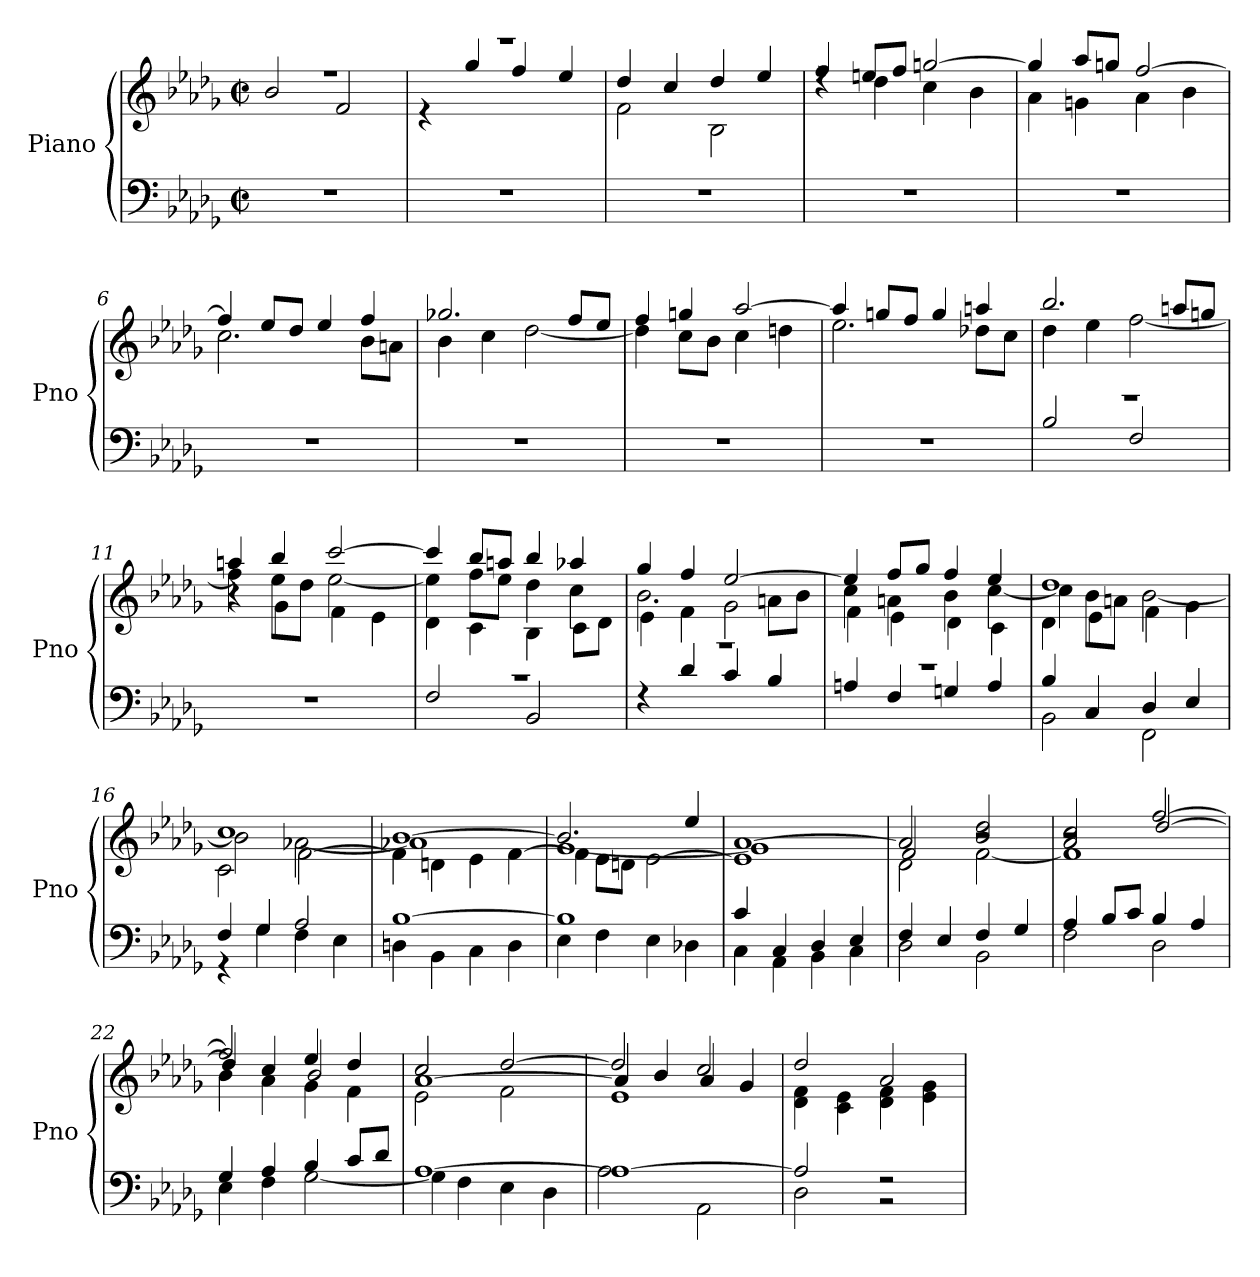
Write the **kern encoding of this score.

**kern	**kern
*part1	*part1
*staff2	*staff1
*I"Piano	*
*I'Pno	*
*clefF4	*clefG2
*k[b-e-a-d-g-]	*k[b-e-a-d-g-]
*M2/2	*M2/2
*met(c|)	*met(c|)
=1	=1
*	*^
1r	1r	2b-/
.	.	2f/
=2	=2	=2
1r	1r	4r
.	.	4gg-/
.	.	4ff/
.	.	4ee-/
=3	=3	=3
1r	4dd-/	2f\
.	4cc/	.
.	4dd-/	2B-\
.	4ee-/	.
=4	=4	=4
1r	4ff/	4rdd
.	8een/L	4dd-\
.	8ff/J	.
.	[2ggn/	4cc\
.	.	4b-\
=5	=5	=5
1r	4gg/]	4a-\
.	8aa-/L	4gn\
.	8ggn/J	.
.	[2ff/	4a-\
.	.	4b-\
!!LO:LB:g=z	!!
=6	=6	=6
1r	4ff/]	2.cc\
.	8ee-/L	.
.	8dd-/J	.
.	4ee-/	.
.	4ff/	8b-\L
.	.	8an\J
=7	=7	=7
1r	2.gg-X/	4b-\
.	.	4cc\
.	.	[2dd-\
.	8ff/L	.
.	8ee-/J	.
!!LO:LB:g=z	!!
=8	=8	=8
1r	4ff/	4dd-\]
.	4ggn/	8cc\L
.	.	8b-\J
.	[2aa-/	4cc\
.	.	4ddn\
=9	=9	=9
1r	4aa-/]	2.ee-\
.	8ggn/L	.
.	8ff/J	.
.	4gg/	.
.	4aan/	8dd-X\L
.	.	8cc\J
=10	=10	=10
*^	*	*
1r	2B-/	2.bb-/	4dd-\
.	.	.	4ee-\
.	2F/	.	[2ff\
.	.	8aan/L	.
.	.	8ggn/J	.
*v	*v	*	*
=11	=11	=11
*	*	*^
1r	4aan/	4ff\]	4r
.	4bb-/	8ee-\L	4g-\
.	.	8dd-\J	.
.	[2ccc/	[2ee-\	4f\
.	.	.	4e-\
=12	=12	=12	=12
*^	*	*	*
1r	2F/	4ccc/]	4ee-\]	4d-\
.	.	8bb-/L	8ff\L	4c\
.	.	8aan/J	8ee-\J	.
.	2BB-/	4bb-/	4dd-\	4B-\
.	.	4aa-X/	4cc\	8c\L
.	.	.	.	8d-\J
!!LO:LB:g=z	!!	!!
=13	=13	=13	=13	=13
1r	4rF	4gg-/	2.b-\	4e-\
.	4d-/	4ff/	.	4f\
.	4c/	[2ee-/	.	2g-\
.	4B-/	.	8an\L	.
.	.	.	8b-\J	.
=14	=14	=14	=14	=14
1r	4An/	4ee-/]	4cc\	4f\
.	4F/	8ff/L	4an\	4e-\
.	.	8gg-/J	.	.
.	4Gn/	4ff/	4b-\	4d-\
.	4A/	4ee-/	[4cc\	4c\
=15	=15	=15	=15	=15
4B-/	2BB-\	1dd-	4cc\]	4d-\
4C/	.	.	8b-\L	4e-\
.	.	.	8an\J	.
4D-/	2FF\	.	[2b-\	4f\
4E-/	.	.	.	4g-\
=16	=16	=16	=16	=16
4F/	4r	1cc	2b-\]	2c\
4G-/	4G-\	.	.	.
2A-/	4F\	.	[2a-X\	[2f\
.	4E-\	.	.	.
=17	=17	=17	=17	=17
[1B-	4Dn\	[1b-	1a-X]	4f\]
.	4BB-\	.	.	4dn\
.	4C\	.	.	4e-\
.	4D\	.	.	[4f\
!!LO:LB:g=z	!!	!!
=18	=18	=18	=18	=18
1B-]	4E-\	2.b-/]	[1g-	4f\]
.	4F\	.	.	8e-\L
.	.	.	.	8dn\J
.	4E-\	.	.	[2e-\
.	4D-X\	4ee-/	.	.
=19	=19	=19	=19	=19
4c/	4C\	[1a-	1g-]	1e-]
4C/	4AA-\	.	.	.
4D-/	4BB-\	.	.	.
4E-/	4C\	.	.	.
=20	=20	=20	=20	=20
4F/	2D-\	2a-/]	2d-\	2f/
4E-/	.	.	.	.
4F/	2BB-\	2b-/ 2dd-/	[2f\	2r
4G-/	.	.	.	.
=21	=21	=21	=21	=21
4A-/	2F\	2a-/ 2cc/	1f]	2r
8B-/L	.	.	.	.
8c/J	.	.	.	.
4B-/	2D-\	[2ff	.	[2dd-/
4A-/	.	.	.	.
=22	=22	=22	=22	=22
4G-/	4E-\	2ff/]	4b-\	4dd-/]
4A-/	4F\	.	4a-\	4cc/
4B-/	[2G-\	4ee-/	4g-\	2b-/
8c/L	.	4dd-/	4f\	.
8d-/J	.	.	.	.
!!LO:PB:g=z	!!	!!
=23	=23	=23	=23	=23
[1A-	4G-\]	2cc/	2e-\	[1a-
.	4F\	.	.	.
.	4E-\	[2dd-/	2f\	.
.	4D-\	.	.	.
=24	=24	=24	=24	=24
1A-_	2A-\	2dd-/]	1e-	4a-/]
.	.	.	.	4b-/
.	2AA-\	2cc/	.	4a-/
.	.	.	.	4g-/
*	*	*	*v	*v
!!LO:LB:g=z
=25	=25	=25	=25
2A-/]	2D-\	2dd-/	4d-\ 4f\
.	.	.	4c\ 4e-\
2rBB	2rF	2a-/	4d-\ 4f\
.	.	.	4e-\ 4g-\
*v	*v	*	*
*	*v	*v
=	=
*-	*-
